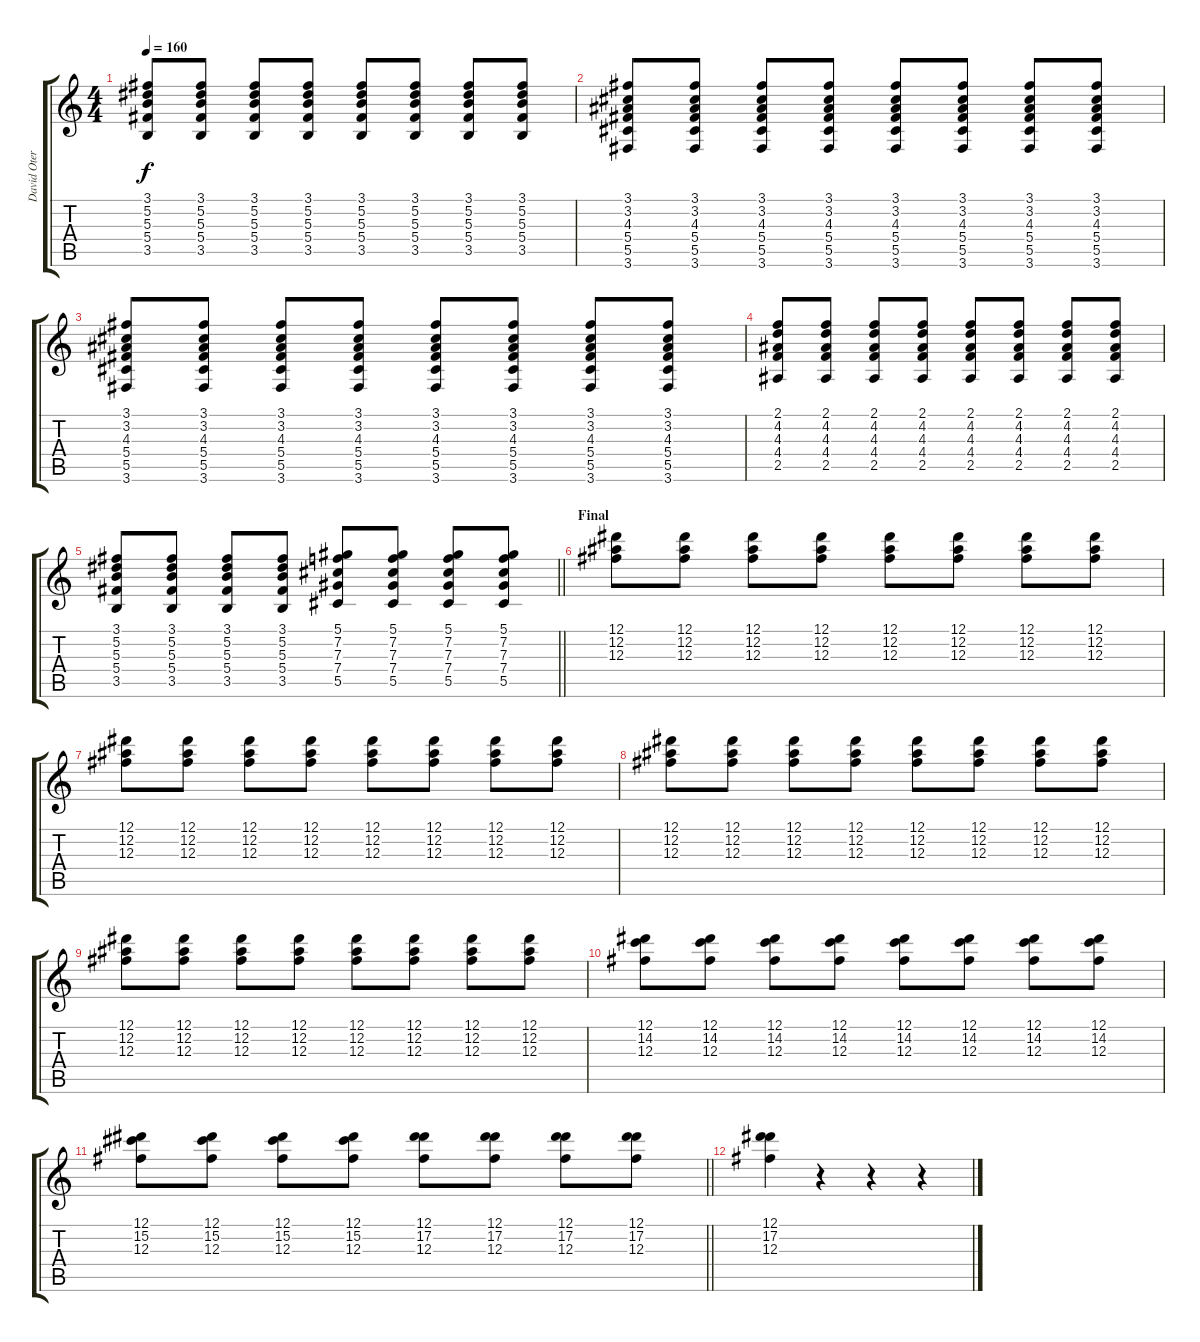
\track ("David Otero" "David Oter") {instrument overdrivenguitar}
\staff {score tabs}
\tuning (Eb4 Bb3 Gb3 Db3 Ab2 Eb2) {hide}
\ts (4 4)
\tempo 160
\clef g2
\ks c
(3.1 5.2 5.3 5.4 3.5).8{dy f} (3.1 5.2 5.3 5.4 3.5).8 (3.1 5.2 5.3 5.4 3.5).8 (3.1 5.2 5.3 5.4 3.5).8 (3.1 5.2 5.3 5.4 3.5).8 (3.1 5.2 5.3 5.4 3.5).8 (3.1 5.2 5.3 5.4 3.5).8 (3.1 5.2 5.3 5.4 3.5).8 |
(3.1 3.2 4.3 5.4 5.5 3.6).8 (3.1 3.2 4.3 5.4 5.5 3.6).8 (3.1 3.2 4.3 5.4 5.5 3.6).8 (3.1 3.2 4.3 5.4 5.5 3.6).8 (3.1 3.2 4.3 5.4 5.5 3.6).8 (3.1 3.2 4.3 5.4 5.5 3.6).8 (3.1 3.2 4.3 5.4 5.5 3.6).8 (3.1 3.2 4.3 5.4 5.5 3.6).8 |
(3.1 3.2 4.3 5.4 5.5 3.6).8 (3.1 3.2 4.3 5.4 5.5 3.6).8 (3.1 3.2 4.3 5.4 5.5 3.6).8 (3.1 3.2 4.3 5.4 5.5 3.6).8 (3.1 3.2 4.3 5.4 5.5 3.6).8 (3.1 3.2 4.3 5.4 5.5 3.6).8 (3.1 3.2 4.3 5.4 5.5 3.6).8 (3.1 3.2 4.3 5.4 5.5 3.6).8 |
(2.1 4.2 4.3 4.4 2.5).8 (2.1 4.2 4.3 4.4 2.5).8 (2.1 4.2 4.3 4.4 2.5).8 (2.1 4.2 4.3 4.4 2.5).8 (2.1 4.2 4.3 4.4 2.5).8 (2.1 4.2 4.3 4.4 2.5).8 (2.1 4.2 4.3 4.4 2.5).8 (2.1 4.2 4.3 4.4 2.5).8 |
\barLineRight lightlight
(3.1 5.2 5.3 5.4 3.5).8 (3.1 5.2 5.3 5.4 3.5).8 (3.1 5.2 5.3 5.4 3.5).8 (3.1 5.2 5.3 5.4 3.5).8 (5.1 7.2 7.3 7.4 5.5).8 (5.1 7.2 7.3 7.4 5.5).8 (5.1 7.2 7.3 7.4 5.5).8 (5.1 7.2 7.3 7.4 5.5).8 |
\section ("" "Final")
(12.1 12.2 12.3).8 (12.1 12.2 12.3).8 (12.1 12.2 12.3).8 (12.1 12.2 12.3).8 (12.1 12.2 12.3).8 (12.1 12.2 12.3).8 (12.1 12.2 12.3).8 (12.1 12.2 12.3).8 |
(12.1 12.2 12.3).8 (12.1 12.2 12.3).8 (12.1 12.2 12.3).8 (12.1 12.2 12.3).8 (12.1 12.2 12.3).8 (12.1 12.2 12.3).8 (12.1 12.2 12.3).8 (12.1 12.2 12.3).8 |
(12.1 12.2 12.3).8 (12.1 12.2 12.3).8 (12.1 12.2 12.3).8 (12.1 12.2 12.3).8 (12.1 12.2 12.3).8 (12.1 12.2 12.3).8 (12.1 12.2 12.3).8 (12.1 12.2 12.3).8 |
(12.1 12.2 12.3).8 (12.1 12.2 12.3).8 (12.1 12.2 12.3).8 (12.1 12.2 12.3).8 (12.1 12.2 12.3).8 (12.1 12.2 12.3).8 (12.1 12.2 12.3).8 (12.1 12.2 12.3).8 |
(12.1 14.2 12.3).8 (12.1 14.2 12.3).8 (12.1 14.2 12.3).8 (12.1 14.2 12.3).8 (12.1 14.2 12.3).8 (12.1 14.2 12.3).8 (12.1 14.2 12.3).8 (12.1 14.2 12.3).8 |
\barLineRight lightlight
(12.1 15.2 12.3).8 (12.1 15.2 12.3).8 (12.1 15.2 12.3).8 (12.1 15.2 12.3).8 (12.1 17.2 12.3).8 (12.1 17.2 12.3).8 (12.1 17.2 12.3).8 (12.1 17.2 12.3).8 |
(12.1 17.2 12.3).4 r.4 r.4 r.4
